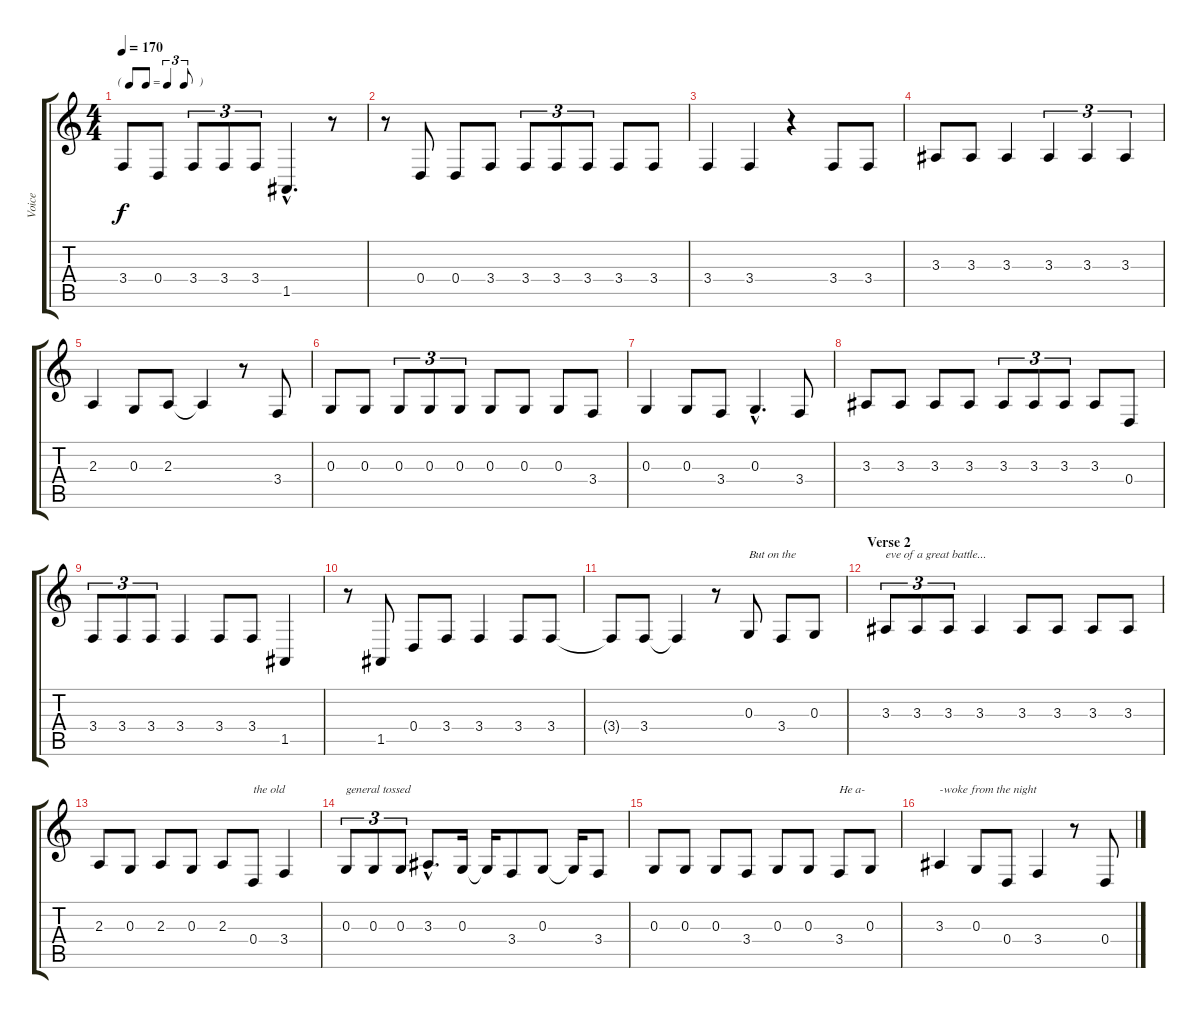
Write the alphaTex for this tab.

\track ("Voice" "Voice") {instrument clarinet}
\staff {score tabs}
\tuning (E4 B3 G3 D3 A2 E2) {hide}
\ts (4 4)
\tf triplet8th
\tempo 170
\clef g2
\ks c
3.4.8{dy f} 0.4.8 3.4.8{tu (3 2)} 3.4.8{tu (3 2)} 3.4.8{tu (3 2)} 1.5{hac}.4{d} r.8 |
r.8 0.4.8 0.4.8 3.4.8 3.4.8{tu (3 2)} 3.4.8{tu (3 2)} 3.4.8{tu (3 2)} 3.4.8 3.4.8 |
3.4.4 3.4.4 r.4 3.4.8 3.4.8 |
3.3.8 3.3.8 3.3.4 3.3.4{tu (3 2)} 3.3.4{tu (3 2)} 3.3.4{tu (3 2)} |
2.3.4 0.3.8 2.3.8 2.3{t}.4 r.8 3.4.8 |
0.3.8 0.3.8 0.3.8{tu (3 2)} 0.3.8{tu (3 2)} 0.3.8{tu (3 2)} 0.3.8 0.3.8 0.3.8 3.4.8 |
0.3.4 0.3.8 3.4.8 0.3{hac}.4{d} 3.4.8 |
3.3.8 3.3.8 3.3.8 3.3.8 3.3.8{tu (3 2)} 3.3.8{tu (3 2)} 3.3.8{tu (3 2)} 3.3.8 0.4.8 |
3.4.8{tu (3 2)} 3.4.8{tu (3 2)} 3.4.8{tu (3 2)} 3.4.4 3.4.8 3.4.8 1.5.4 |
r.8 1.5.8 0.4.8 3.4.8 3.4.4 3.4.8 3.4.8 |
3.4{t}.8 3.4.8 3.4{t}.4 r.8 0.3.8{txt "But on the"} 3.4.8 0.3.8 |
\section ("" "Verse 2")
3.3.8{tu (3 2) txt "eve of a great battle..."} 3.3.8{tu (3 2)} 3.3.8{tu (3 2)} 3.3.4 3.3.8 3.3.8 3.3.8 3.3.8 |
2.3.8 0.3.8 2.3.8 0.3.8 2.3.8 0.4.8{txt "the old"} 3.4.4 |
0.3.8{tu (3 2) txt "general tossed"} 0.3.8{tu (3 2)} 0.3.8{tu (3 2)} 3.3{hac}.8{d} 0.3.16 0.3{t}.16 3.4.8 0.3.8 0.3{t}.16 3.4.8 |
0.3.8 0.3.8 0.3.8 3.4.8 0.3.8 0.3.8 3.4.8{txt "He a-"} 0.3.8 |
3.3.4{txt "-woke from the night"} 0.3.8 0.4.8 3.4.4 r.8 0.4.8
